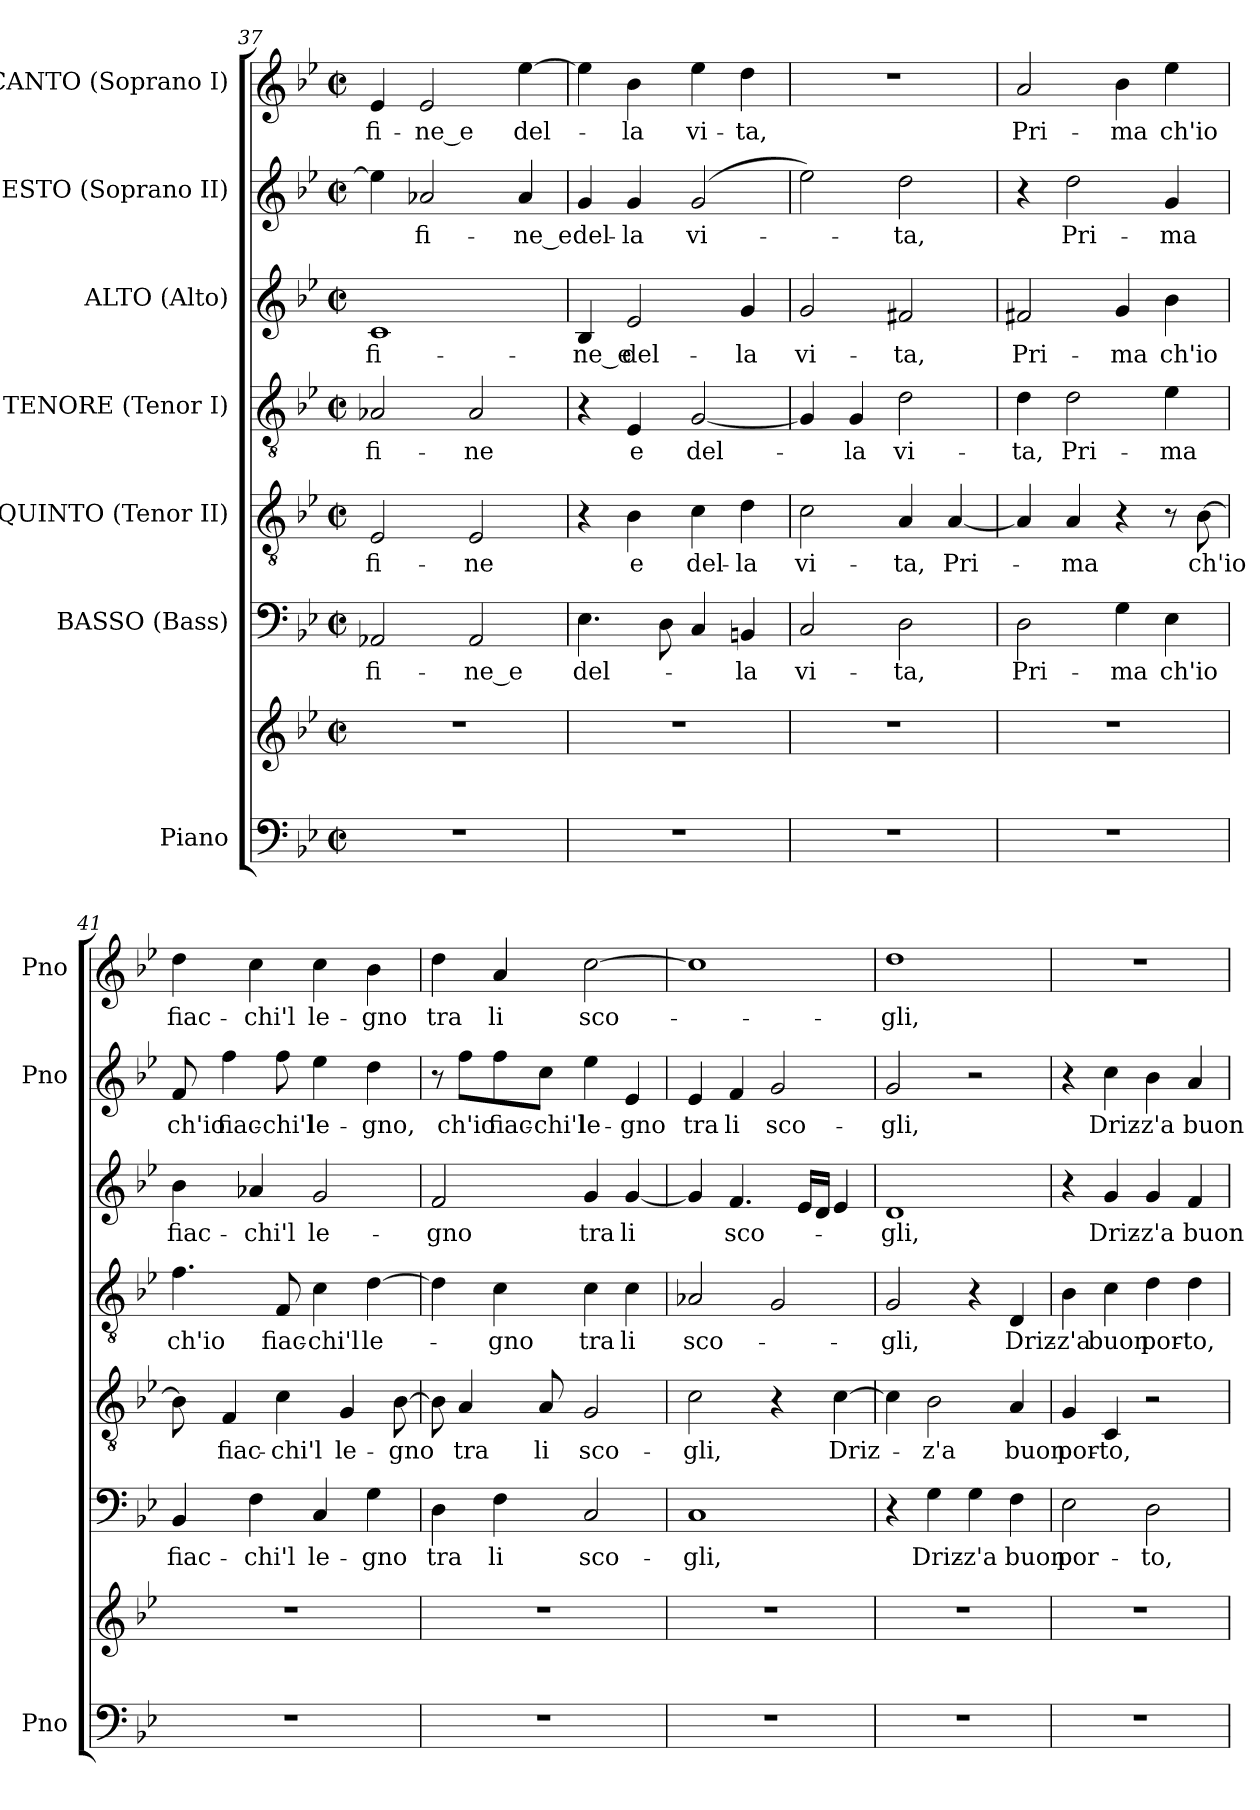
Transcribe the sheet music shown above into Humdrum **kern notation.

**kern	**kern	**kern	**text	**kern	**text	**kern	**text	**kern	**text	**kern	**text	**kern	**text
*part7	*part7	*part6	*part6	*part5	*part5	*part4	*part4	*part3	*part3	*part2	*part2	*part1	*part1
*staff8	*staff7	*staff6	*staff6	*staff5	*staff5	*staff4	*staff4	*staff3	*staff3	*staff2	*staff2	*staff1	*staff1
*I"Piano	*	*I"BASSO (Bass)	*	*I"QUINTO (Tenor II)	*	*I"TENORE (Tenor I)	*	*I"ALTO (Alto)	*	*I"SESTO (Soprano II)	*	*I"CANTO (Soprano I)	*
*I'Pno	*	*	*	*	*	*	*	*	*	*I'Pno	*	*I'Pno	*
*clefF4	*clefG2	*clefF4	*	*clefGv2	*	*clefGv2	*	*clefG2	*	*clefG2	*	*clefG2	*
*k[b-e-]	*k[b-e-]	*k[b-e-]	*	*k[b-e-]	*	*k[b-e-]	*	*k[b-e-]	*	*k[b-e-]	*	*k[b-e-]	*
*B-:	*B-:	*B-:	*	*B-:	*	*B-:	*	*B-:	*	*B-:	*	*B-:	*
*M2/2	*M2/2	*M2/2	*	*M2/2	*	*M2/2	*	*M2/2	*	*M2/2	*	*M2/2	*
*met(c|)	*met(c|)	*met(c|)	*	*met(c|)	*	*met(c|)	*	*met(c|)	*	*met(c|)	*	*met(c|)	*
=37	=37	=37	=37	=37	=37	=37	=37	=37	=37	=37	=37	=37	=37
1r	1r	2AA-X/	fi-	2E-/	fi-	2A-X/	fi-	1c	fi-	4ee-\]	.	4e-/	fi-
.	.	.	.	.	.	.	.	.	.	2a-X/	fi-	2e-/	-ne_e
.	.	2AA-/	-ne_e	2E-/	-ne	2A-/	-ne	.	.	.	.	.	.
.	.	.	.	.	.	.	.	.	.	4a-/	-ne_e	[4ee-\	del-
=38	=38	=38	=38	=38	=38	=38	=38	=38	=38	=38	=38	=38	=38
1r	1r	4.E-\	del-	4r	.	4r	.	4B-/	-ne_e	4g/	del-	4ee-\]	.
.	.	.	.	4B-\	e	4E-/	e	2e-/	del-	4g/	-la	4b-\	-la
.	.	8D\	.	.	.	.	.	.	.	.	.	.	.
.	.	4C/	.	4c\	del-	[2G/	del-	.	.	(2g/	vi-	4ee-\	vi-
.	.	4BBn/	-la	4d\	-la	.	.	4g/	-la	.	.	4dd\	-ta,
=39	=39	=39	=39	=39	=39	=39	=39	=39	=39	=39	=39	=39	=39
1r	1r	2C/	vi-	2c\	vi-	4G/]	.	2g/	vi-	2ee-\)	.	1r	.
.	.	.	.	.	.	4G/	-la	.	.	.	.	.	.
.	.	2D\	-ta,	4A/	-ta,	2d\	vi-	2f#X/	-ta,	2dd\	-ta,	.	.
.	.	.	.	[4A/	Pri-	.	.	.	.	.	.	.	.
=40	=40	=40	=40	=40	=40	=40	=40	=40	=40	=40	=40	=40	=40
1r	1r	2D\	Pri-	4A/]	.	4d\	-ta,	2f#X/	Pri-	4r	.	2a/	Pri-
.	.	.	.	4A/	-ma	2d\	Pri-	.	.	2dd\	Pri-	.	.
.	.	4G\	-ma	4r	.	.	.	4g/	-ma	.	.	4b-\	-ma
.	.	4E-\	ch'io	8r	.	4e-\	-ma	4b-\	ch'io	4g/	-ma	4ee-\	ch'io
.	.	.	.	[8B-\	ch'io	.	.	.	.	.	.	.	.
!!LO:PB:g=z
=41	=41	=41	=41	=41	=41	=41	=41	=41	=41	=41	=41	=41	=41
1r	1r	4BB-/	fiac-	8B-\]	.	4.f\	ch'io	4b-\	fiac-	8f/	ch'io	4dd\	fiac-
.	.	.	.	4F/	fiac-	.	.	.	.	4ff\	fiac-	.	.
.	.	4F\	-chi'l	.	.	.	.	4a-X/	-chi'l	.	.	4cc\	-chi'l
.	.	.	.	4c\	-chi'l	8F/	fiac-	.	.	8ff\	-chi'l	.	.
.	.	4C/	le-	.	.	4c\	-chi'l	2g/	le-	4ee-\	le-	4cc\	le-
.	.	.	.	4G/	le-	.	.	.	.	.	.	.	.
.	.	4G\	-gno	.	.	[4d\	le-	.	.	4dd\	-gno,	4b-\	-gno
.	.	.	.	[8B-\	-gno	.	.	.	.	.	.	.	.
=42	=42	=42	=42	=42	=42	=42	=42	=42	=42	=42	=42	=42	=42
1r	1r	4D\	tra	8B-\]	.	4d\]	.	2f/	-gno	8r	.	4dd\	tra
.	.	.	.	4A/	tra	.	.	.	.	8ff\L	ch'io	.	.
.	.	4F\	li	.	.	4c\	-gno	.	.	8ff\	fiac-	4a/	li
.	.	.	.	8A/	li	.	.	.	.	8cc\J	-chi'l	.	.
.	.	2C/	sco-	2G/	sco-	4c\	tra	4g/	tra	4ee-\	le-	[2cc\	sco-
.	.	.	.	.	.	4c\	li	[4g/	li	4e-/	-gno	.	.
=43	=43	=43	=43	=43	=43	=43	=43	=43	=43	=43	=43	=43	=43
1r	1r	1C	-gli,	2c\	-gli,	2A-X/	sco-	4g/]	.	4e-/	tra	1cc]	.
.	.	.	.	.	.	.	.	4.f/	sco-	4f/	li	.	.
.	.	.	.	4r	.	2G/	.	.	.	2g/	sco-	.	.
.	.	.	.	.	.	.	.	16e-/LL	.	.	.	.	.
.	.	.	.	.	.	.	.	16d/JJ	.	.	.	.	.
.	.	.	.	[4c\	Driz-	.	.	4e-/	.	.	.	.	.
=44	=44	=44	=44	=44	=44	=44	=44	=44	=44	=44	=44	=44	=44
1r	1r	4r	.	4c\]	.	2G/	-gli,	1d	-gli,	2g/	-gli,	1dd	-gli,
.	.	4G\	Driz-	2B-\	-z'a	.	.	.	.	.	.	.	.
.	.	4G\	-z'a	.	.	4r	.	.	.	2r	.	.	.
.	.	4F\	buon	4A/	buon	4D/	Driz-	.	.	.	.	.	.
=45	=45	=45	=45	=45	=45	=45	=45	=45	=45	=45	=45	=45	=45
1r	1r	2E-\	por-	4G/	por-	4B-\	-z'a	4r	.	4r	.	1r	.
.	.	.	.	4C/	-to,	4c\	buon	4g/	Driz-	4cc\	Driz-	.	.
.	.	2D\	-to,	2r	.	4d\	por-	4g/	-z'a	4b-\	-z'a	.	.
.	.	.	.	.	.	4d\	-to,	4f/	buon	4a/	buon	.	.
=	=	=	=	=	=	=	=	=	=	=	=	=	=
*-	*-	*-	*-	*-	*-	*-	*-	*-	*-	*-	*-	*-	*-
